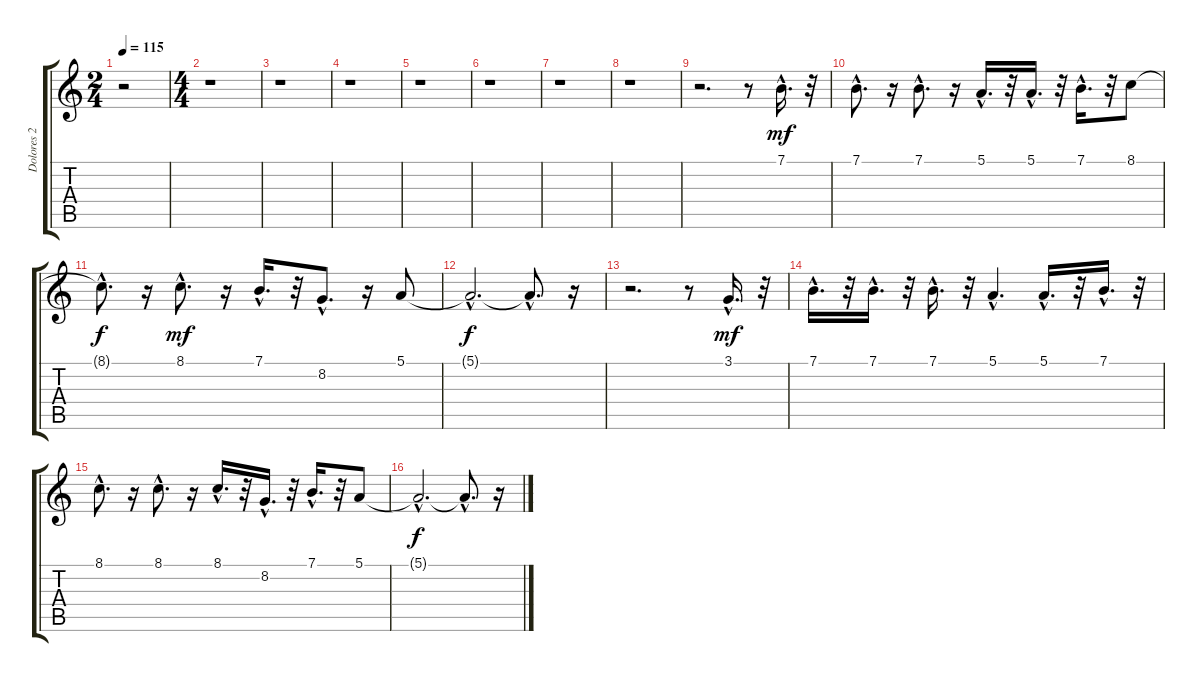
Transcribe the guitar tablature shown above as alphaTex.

\track ("Dolores 2" "Dolores 2") {instrument pad3polysynth}
\staff {score tabs}
\tuning (E4 B3 G3 D3 A2 E2) {hide}
\ts (2 4)
\tempo 115
\clef g2
\ks c
r.2{dy mf instrument pad3polysynth} |
\ts (4 4)
r.1 |
r.1 |
r.1 |
r.1 |
r.1 |
r.1 |
r.1 |
r.2{d} r.8 7.1{hac}.16{d} r.32 |
7.1{hac}.8{d} r.16 7.1{hac}.8{d} r.16 5.1{hac}.16{d} r.32 5.1{hac}.16{d} r.32 7.1{hac}.16{d} r.32 8.1.8 |
8.1{hac t}.8{d dy f} r.16 8.1{hac}.8{d dy mf} r.16 7.1{hac}.16{d} r.32 8.2{hac}.8{d} r.16 5.1.8 |
5.1{hac t}.2{d dy f} 5.1{hac t}.8{d} r.16 |
r.2{d} r.8 3.1{hac}.16{d dy mf} r.32 |
7.1{hac}.16{d} r.32 7.1{hac}.16{d} r.32 7.1{hac}.16{d} r.32 5.1{hac}.4{d} 5.1{hac}.16{d} r.32 7.1{hac}.16{d} r.32 |
8.1{hac}.8{d} r.16 8.1{hac}.8{d} r.16 8.1{hac}.16{d} r.32 8.2{hac}.16{d} r.32 7.1{hac}.16{d} r.32 5.1.8 |
5.1{hac t}.2{d dy f} 5.1{hac t}.8{d} r.16
